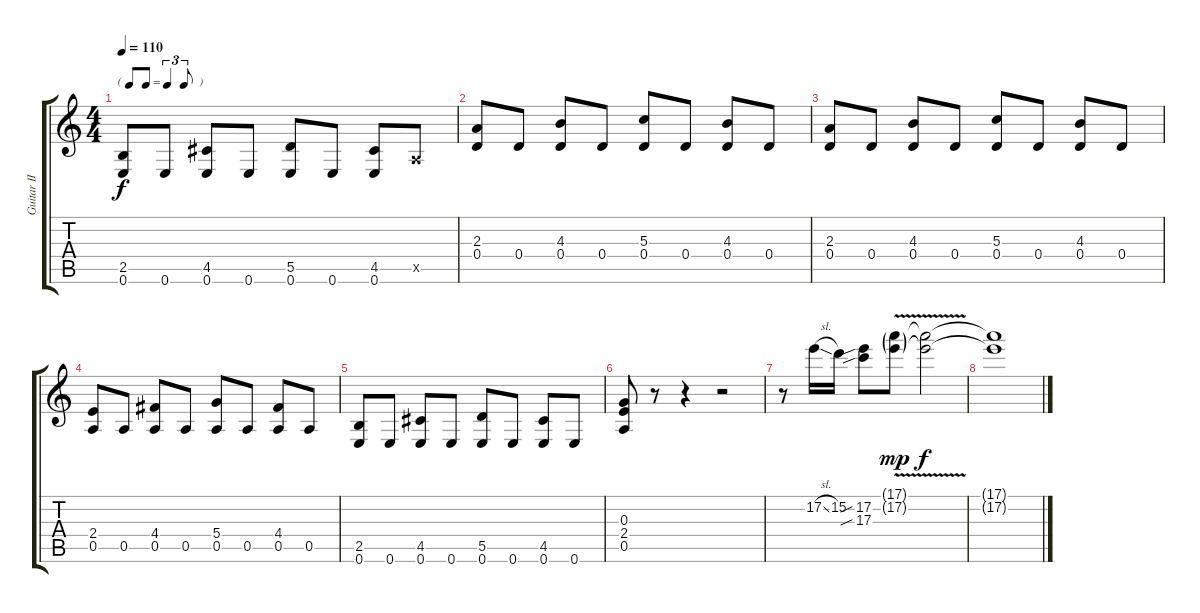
\track ("Guitar II" "Guitar II") {instrument distortionguitar}
\staff {score tabs}
\tuning (E4 B3 G3 D3 A2 E2) {hide}
\ts (4 4)
\tf triplet8th
\tempo 110
\clef g2
\ks c
(2.5 0.6).8{dy f} 0.6.8 (4.5 0.6).8 0.6.8 (5.5 0.6).8 0.6.8 (4.5 0.6).8 0.5{x}.8 |
(2.3 0.4).8 0.4.8 (4.3 0.4).8 0.4.8 (5.3 0.4).8 0.4.8 (4.3 0.4).8 0.4.8 |
(2.3 0.4).8 0.4.8 (4.3 0.4).8 0.4.8 (5.3 0.4).8 0.4.8 (4.3 0.4).8 0.4.8 |
(2.4 0.5).8 0.5.8 (4.4 0.5).8 0.5.8 (5.4 0.5).8 0.5.8 (4.4 0.5).8 0.5.8 |
(2.5 0.6).8 0.6.8 (4.5 0.6).8 0.6.8 (5.5 0.6).8 0.6.8 (4.5 0.6).8 0.6.8 |
(0.3 2.4 0.5).8 r.8 r.4 r.2 |
r.8 17.2{sl}.16 15.2.16 (17.2{sib} 17.3{sib}).8 (17.1{v g} 17.2{v g}).8{dy mp} (17.1{t} 17.2{t}).2{dy f} |
(17.1{t} 17.2{t}).1
